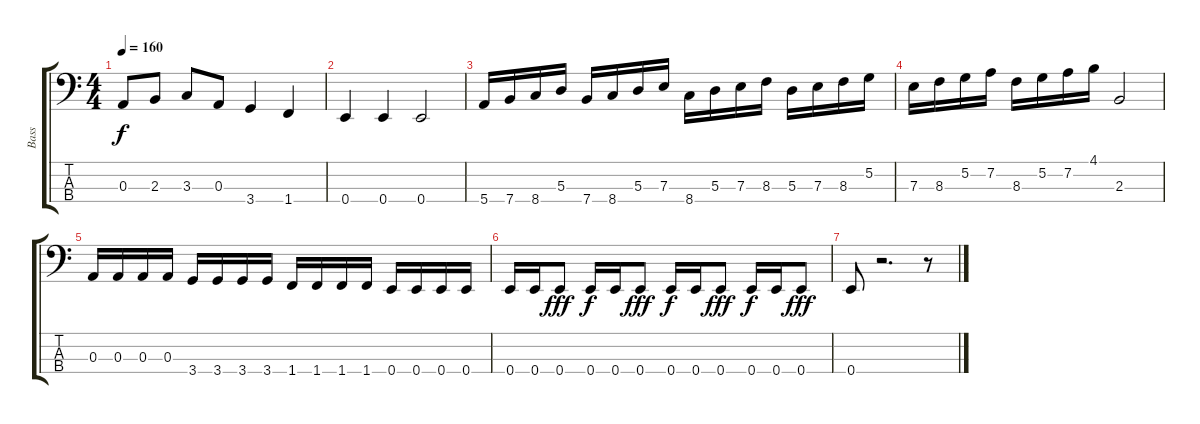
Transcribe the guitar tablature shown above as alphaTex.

\track ("Bass" "Bass") {instrument electricbassfinger}
\staff {score tabs}
\tuning (G2 D2 A1 E1) {hide}
\ts (4 4)
\tempo 160
\clef f4
\ks c
0.3.8{dy f} 2.3.8 3.3.8 0.3.8 3.4.4 1.4.4 |
0.4.4 0.4.4 0.4.2 |
5.4.16 7.4.16 8.4.16 5.3.16 7.4.16 8.4.16 5.3.16 7.3.16 8.4.16 5.3.16 7.3.16 8.3.16 5.3.16 7.3.16 8.3.16 5.2.16 |
7.3.16 8.3.16 5.2.16 7.2.16 8.3.16 5.2.16 7.2.16 4.1.16 2.3.2 |
0.3.16 0.3.16 0.3.16 0.3.16 3.4.16 3.4.16 3.4.16 3.4.16 1.4.16 1.4.16 1.4.16 1.4.16 0.4.16 0.4.16 0.4.16 0.4.16 |
0.4.16 0.4.16 0.4.8{dy fff} 0.4.16{dy f} 0.4.16 0.4.8{dy fff} 0.4.16{dy f} 0.4.16 0.4.8{dy fff} 0.4.16{dy f} 0.4.16 0.4.8{dy fff} |
0.4.8 r.2{d} r.8
